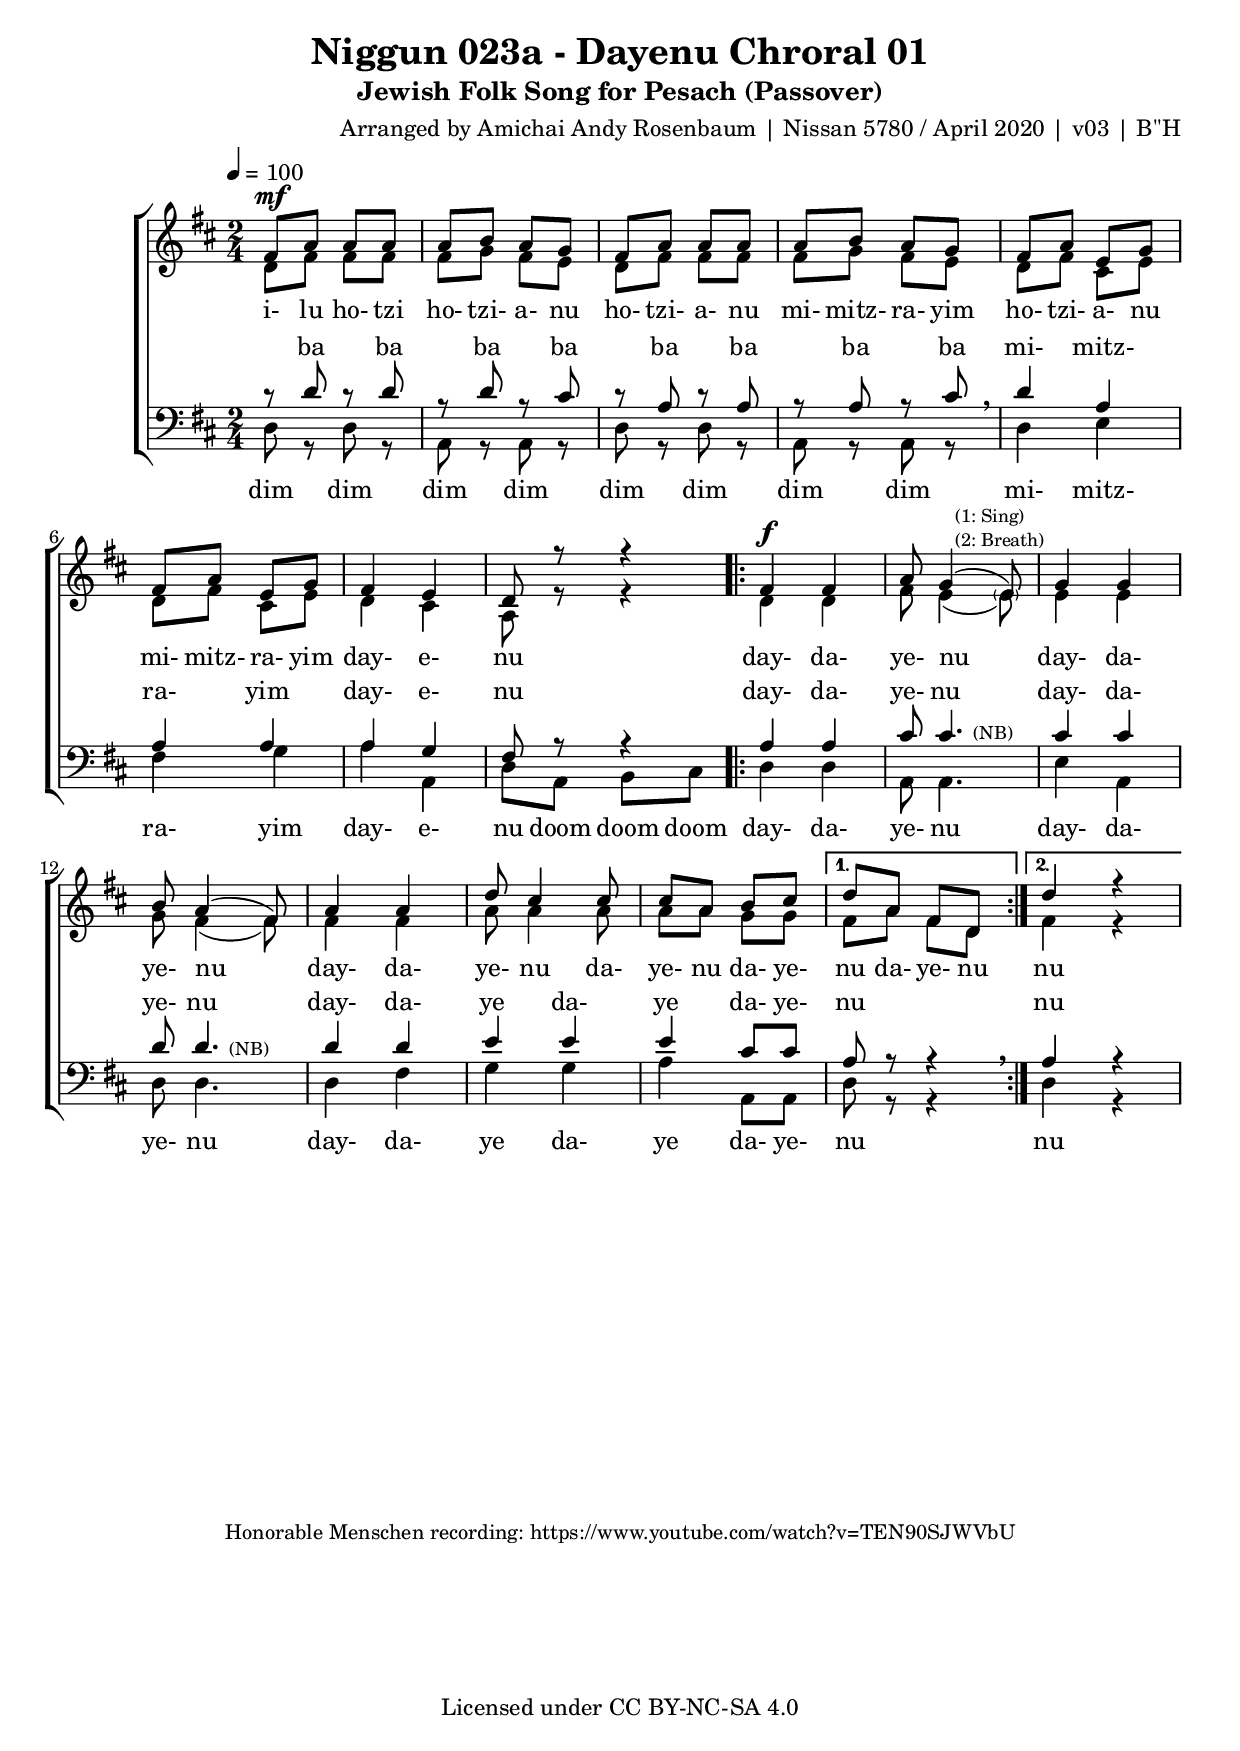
\version "2.24.4"

\header {
	title = "Niggun 023a - Dayenu Chroral 01"
  subtitle = "Jewish Folk Song for Pesach (Passover)"
  arranger = "Arranged by Amichai Andy Rosenbaum | Nissan 5780 / April 2020 | v03 | B''H"
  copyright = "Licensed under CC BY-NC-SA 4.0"
}


global = {
  \key d \major
  \time 2/4
  \tempo 4 = 100
}

% =========== %
% verse notes %
% =========== %

sopVerse = \relative d' {
	| fis8^\mf a a a | a b a g 
	| fis  a a a | a b a g 
	| fis  a e g | fis a e g 
	| fis4 e     | d8  r8 r4 |
}

altoVerse = \relative d' {
	| d8 fis fis fis | fis g fis e
	| d  fis fis fis | fis g fis e
	| d  fis cis e   | d fis cis e
	| d4 cis         | a8  r8 r4 |
}

tenorVerse = \relative d' {
	| r8 d r d | r d r cis
	| r a r a  | r a r cis
	| d4 a | a a
	| a4 g | fis8  r8 r4 |
}

bassVerse = \relative d {
	| d8 r d r | a r a r
	| d r d r | a r a r \breathe
	| d4 e | fis g
	| a a, | d8 a b cis |
}

% =========== %
% verse words %
% =========== %

mitzWords = \lyricmode {
	| i- lu ho- tzi | ho- tzi- a- nu 
	| ho- tzi- a- nu | mi- mitz- ra- yim 
	| ho- tzi- a- nu | mi- mitz- ra- yim 
	| day- e- | nu |
}

tenorWords = \lyricmode {
	| ba ba
	| ba ba
	| ba ba
	| ba ba
	| mi- mitz- 
	| ra- yim 
	| day- e- 
	| nu  |
}

bassWords = \lyricmode {
	| dim dim
	| dim dim
	| dim dim
	| dim dim
	| mi- mitz- 
	| ra- yim 
	| day- e- 
	| nu doom doom doom |
}

% ============ %
% chorus notes %
% ============ %

sopChorusCommon = \relative d' {
	| fis4^\f fis
	| a8 g4(
          \parenthesize
          e8^\markup { \smaller \smaller \center-align
              \column {
                  \line { "(1: Sing)" }
                  \line { "(2: Breath)" }
              }
          }
      )
	| g4 g
	| b8 a4( fis8)
	| a4 a
	| d8 cis4 cis8
	| cis a b cis |
}


sopChorusEndOne = \relative d'' {
	| d8 a fis d |
}

sopChorusEndTwo = \relative d'' {
	| d4 r4 |
}

altoChorusCommon = \relative d' {
	| d4 d
	| fis8 e4( \parenthesize e8 )
	| e4 e
	| g8 fis4( fis8)
	| fis4 fis
	| a8 a4 a8
	| a8 a g g |
}

altoChorusEndOne = \relative d' {
	| fis8 a fis d |
}

altoChorusEndTwo = \relative d' {
	| fis4 r |
}

tenorChorusCommon = \relative d' {
	| a4 a 
	| cis8 cis4.^\markup { \smaller \smaller \halign #-2.7 "(NB)" }
	| cis4 cis 
	| d8 d4.^\markup { \smaller \smaller \halign #-2.7 "(NB)" }
	| d4 d 
	| e e 
	| e cis8 cis |
}

tenorChorusEndOne = \relative d' {
	| a8 r8 r4 \breathe |
}

tenorChorusEndTwo = \relative d' {
	| a4 r |
}

bassChorusCommon = \relative d {
	| d4 d
	| a8 a4.
	| e'4 a,
	| d8 d4.
	| d4 fis
	| g g 
	| a a,8 a |
}

bassChorusEndOne = \relative d {
	| d8 r8 r4 \breathe |
}

bassChorusEndTwo = \relative d {
	| d4 r |
}

% ============ %
% chorus words %
% ============ %

% Specifically allow "day" when in stressed isolation,
%   but keep it "da-" when it's part of the whole word,
%	to avoid closing the diphthong early.

upperChorusWordsCommon = \lyricmode {
	| day- da- | ye- nu 
	| day- da- | ye- nu
	| day- da- | ye- nu da- 
	| ye- nu da- ye-
}

upperChorusWordsEndOne = \lyricmode {
	| nu da- ye- nu |
}

upperChorusWordsEndTwo = \lyricmode {
	| nu |
}

lowerChorusWordsCommon = \lyricmode {
	| day- da- | ye- nu 
	| day- da- | ye- nu
	| day- da- | ye da- |
}

tenorChorusWordsCommon = {
	\lowerChorusWordsCommon \lyricmode { | ye da- ye- | }
}

tenorChorusWordsEndOne = \lyricmode {
	| nu |
}

tenorChorusWordsEndTwo = \lyricmode {
	| nu |
}

bassChorusWordsCommon = {
	\lowerChorusWordsCommon \lyricmode { | ye da- ye- | }
}

bassChorusWordsEndOne = \lyricmode {
	| nu |
}

bassChorusWordsEndTwo = \lyricmode {
	| nu |
}

% ======== %
% in order %
% ======== %

sop = {
	\sopVerse
	\repeat volta 2 \sopChorusCommon
	\alternative {
		{ \sopChorusEndOne }
		{ \sopChorusEndTwo }
	}
}

alto = {
	\altoVerse
	\repeat volta 2 \altoChorusCommon 
	\alternative {
		{ \altoChorusEndOne }
		{ \altoChorusEndTwo }
	}
}

tenor = {
	\tenorVerse
	\repeat volta 2 \tenorChorusCommon
	\alternative {
		{ \tenorChorusEndOne }
		{ \tenorChorusEndTwo }
	}
}

bass = {
	\bassVerse 
	\repeat volta 2 \bassChorusCommon
	\alternative {
		{ \bassChorusEndOne }
		{ \bassChorusEndTwo }
	}
}

sopWordsAll = {
	\mitzWords
	\upperChorusWordsCommon
	\upperChorusWordsEndOne
	\upperChorusWordsEndTwo 
}

altoWordsAll = { 
	\mitzWords
	\upperChorusWordsCommon
	\upperChorusWordsEndOne
	\upperChorusWordsEndTwo 
}

tenorWordsAll = { 
	\tenorWords 
	\tenorChorusWordsCommon 
	\tenorChorusWordsEndOne 
	\tenorChorusWordsEndTwo 
}

bassWordsAll = { 
	\bassWords 
	\bassChorusWordsCommon 
	\bassChorusWordsEndOne 
	\bassChorusWordsEndTwo
}


emptyWords = \lyricmode {}

allStuff = {
  \new ChoirStaff <<
    \new Lyrics = "sopranos" \with {
      % this is needed for lyrics above a staff
      \override VerticalAxisGroup.staff-affinity = #DOWN
    }
    \new Staff = "upper" <<
	\set Staff.midiInstrument = "voice oohs"
      \new Voice = "sopranos" {
        \voiceOne
        << \global \sop >>
      }
      \new Voice = "altos" {
        \voiceTwo
        << \global \alto >>
      }
    >>
    \new Lyrics = "altos"
    \new Lyrics = "tenors" \with {
      % this is needed for lyrics above a staff
      \override VerticalAxisGroup.staff-affinity = #DOWN
    }
    \new Staff = "lower" <<
    \set Staff.midiInstrument = "voice oohs"
      \clef bass
      \new Voice = "tenors" {
        \voiceOne
        << \global \tenor >>
      }
      \new Voice = "basses" {
        \voiceTwo << \global \bass >>
      }
    >>
    \new Lyrics = "basses"
%     \context Lyrics = "sopranos" \lyricsto "sopranos" \emptyWords
    \context Lyrics = "altos" \lyricsto "altos" \altoWordsAll
    \context Lyrics = "tenors" \lyricsto "tenors" \tenorWordsAll
    \context Lyrics = "basses" \lyricsto "basses" \bassWordsAll
  >>
}

% For printed pdf music.
\score {
	\allStuff
	\layout{}
}

% For midi
\score {
	\unfoldRepeats {
		\allStuff
	}
	\midi{ }
}

\markup {
  \vspace #10
}

\markup {
  \vspace #2
  \fill-line {
    \line { \small "Honorable Menschen recording: https://www.youtube.com/watch?v=TEN90SJWVbU" }
  }
}
